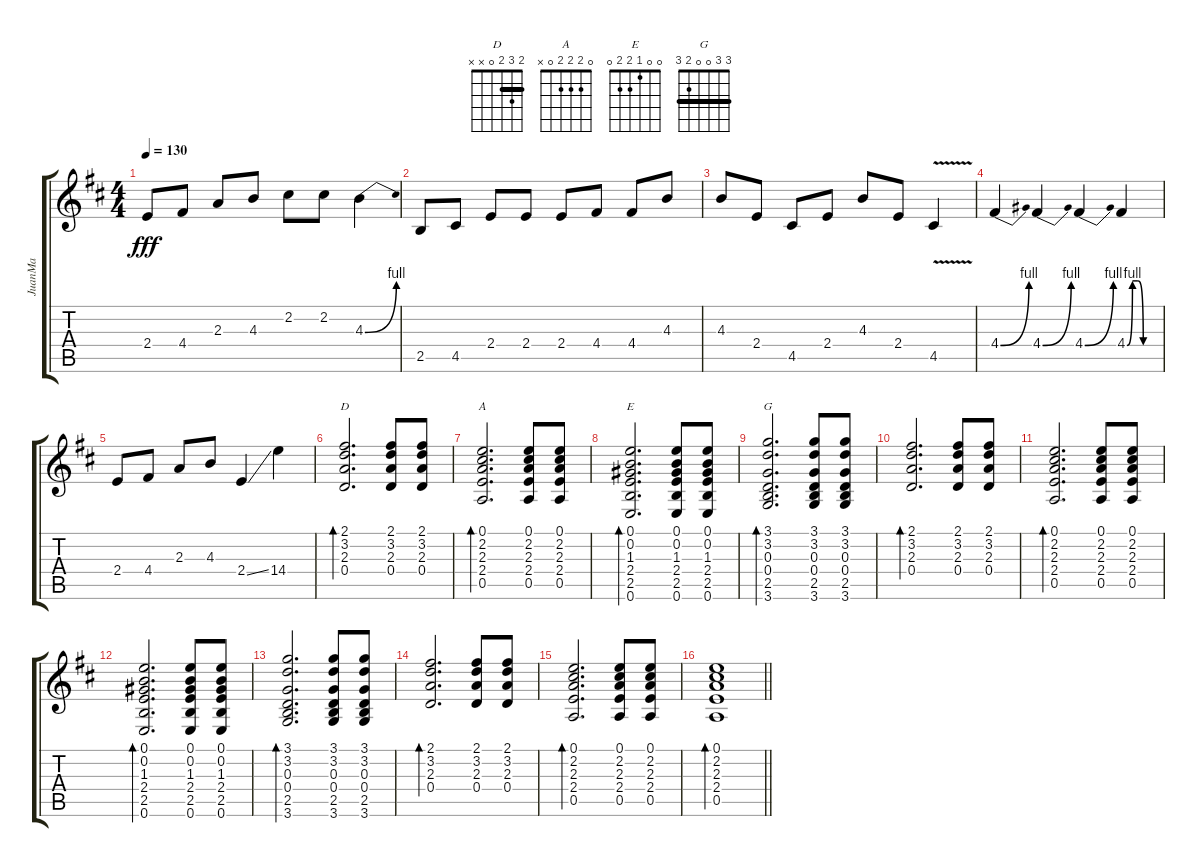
\track ("JuanMa" "JuanMa") {instrument overdrivenguitar}
\staff {score tabs}
\tuning (E4 B3 G3 D3 A2 E2) {hide}
\chord ("D" 2 3 2 0 x x) {barre 2}
\chord ("A" 0 2 2 2 0 x)
\chord ("E" 0 0 1 2 2 0)
\chord ("G" 3 3 0 0 2 3) {barre 3}
\ts (4 4)
\tempo 130
\clef g2
\ks d
2.4.8{dy fff} 4.4.8 2.3.8 4.3.8 2.2.8 2.2.8 4.3{be (bend 0 0 60 4)}.4 |
2.5.8 4.5.8 2.4.8 2.4.8 2.4.8 4.4.8 4.4.8 4.3.8 |
4.3.8 2.4.8 4.5.8 2.4.8 4.3.8 2.4.8 4.5{v}.4 |
4.4{be (bend 0 0 60 4)}.4 4.4{be (bend 0 0 60 4)}.4 4.4{be (bend 0 0 60 4)}.4 4.4{be (custom 0 0 10 4 20 4 30 0 60 0)}.4 |
2.4.8 4.4.8 2.3.8 4.3.8 2.4{ss}.4 14.4.4 |
(2.1 3.2 2.3 0.4).2{d bd 60 ch "D" volume 8} (2.1 3.2 2.3 0.4).8 (2.1 3.2 2.3 0.4).8 |
(0.1 2.2 2.3 2.4 0.5).2{d bd 60 ch "A"} (0.1 2.2 2.3 2.4 0.5).8 (0.1 2.2 2.3 2.4 0.5).8 |
(0.1 0.2 1.3 2.4 2.5 0.6).2{d bd 60 ch "E"} (0.1 0.2 1.3 2.4 2.5 0.6).8 (0.1 0.2 1.3 2.4 2.5 0.6).8 |
(3.1 3.2 0.3 0.4 2.5 3.6).2{d bd 60 ch "G"} (3.1 3.2 0.3 0.4 2.5 3.6).8 (3.1 3.2 0.3 0.4 2.5 3.6).8 |
(2.1 3.2 2.3 0.4).2{d bd 60} (2.1 3.2 2.3 0.4).8 (2.1 3.2 2.3 0.4).8 |
(0.1 2.2 2.3 2.4 0.5).2{d bd 60} (0.1 2.2 2.3 2.4 0.5).8 (0.1 2.2 2.3 2.4 0.5).8 |
(0.1 0.2 1.3 2.4 2.5 0.6).2{d bd 60} (0.1 0.2 1.3 2.4 2.5 0.6).8 (0.1 0.2 1.3 2.4 2.5 0.6).8 |
(3.1 3.2 0.3 0.4 2.5 3.6).2{d bd 60} (3.1 3.2 0.3 0.4 2.5 3.6).8 (3.1 3.2 0.3 0.4 2.5 3.6).8 |
(2.1 3.2 2.3 0.4).2{d bd 60} (2.1 3.2 2.3 0.4).8 (2.1 3.2 2.3 0.4).8 |
(0.1 2.2 2.3 2.4 0.5).2{d bd 60} (0.1 2.2 2.3 2.4 0.5).8 (0.1 2.2 2.3 2.4 0.5).8 |
\barLineRight lightlight
(0.1 2.2 2.3 2.4 0.5).1{bd 120}
